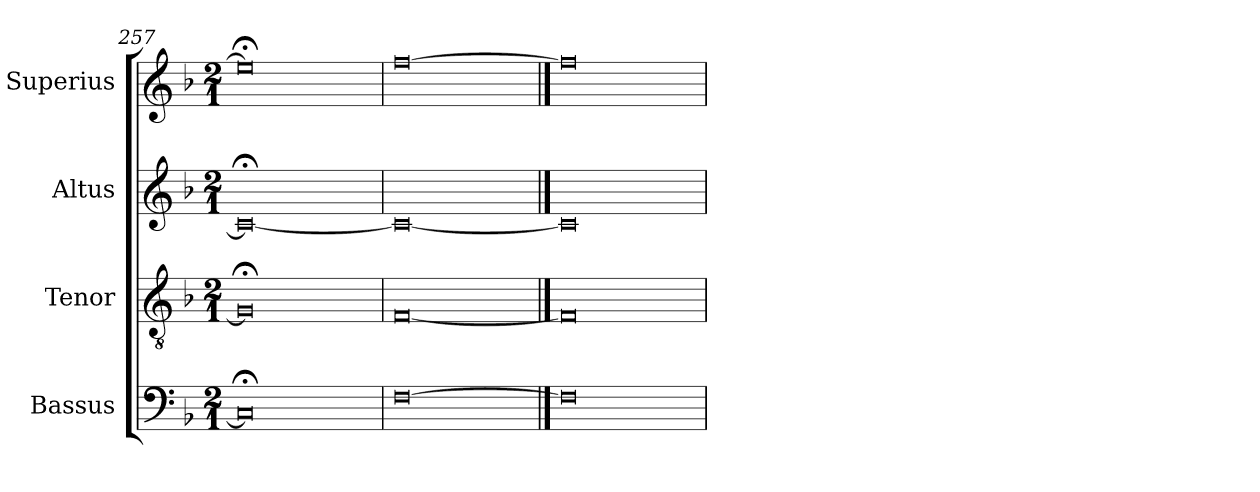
**kern	**kern	**kern	**kern
*part4	*part3	*part2	*part1
*staff4	*staff3	*staff2	*staff1
*I"Bassus	*I"Tenor	*I"Altus	*I"Superius
*I'B	*I'T	*I'A	*I'S
*clefF4	*clefGv2	*clefG2	*clefG2
*k[b-]	*k[b-]	*k[b-]	*k[b-]
*F:	*F:	*F:	*F:
*M2/1	*M2/1	*M2/1	*M2/1
=257	=257	=257	=257
0C;<]	0G;<]	0c;<_	0ee;<]
=258	=258	=258	=258
[0F	[0F	0c_	[0ff
==259	==259	==259	==259
0F]	0F]	0c]	0ff]
=	=	=	=
*-	*-	*-	*-
